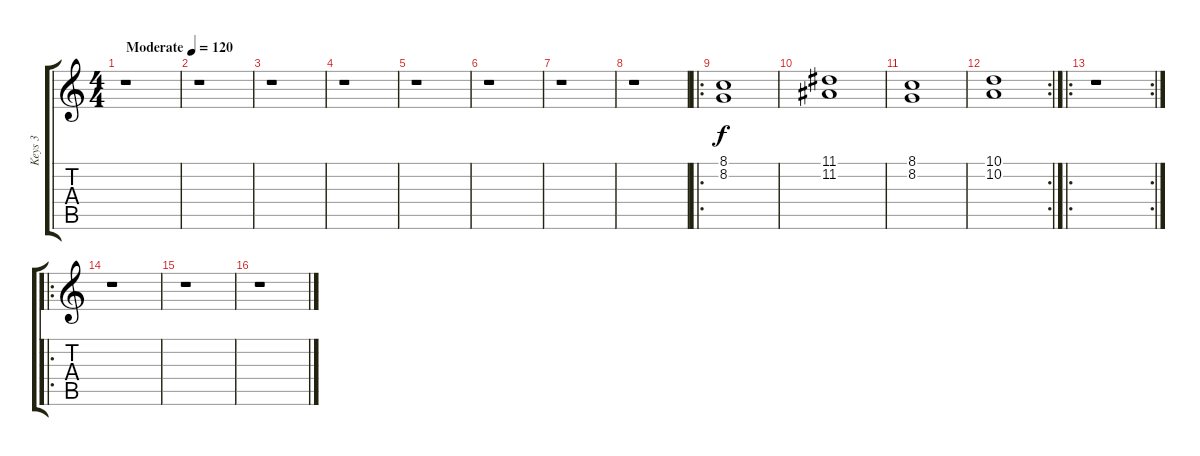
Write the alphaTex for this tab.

\track ("Keys 3" "Keys 3") {instrument pad2warm}
\staff {score tabs}
\tuning (E4 B3 G3 D3 A2 E2) {hide}
\ts (4 4)
\tempo (120 "Moderate")
\clef g2
\ks c
r.1{dy f instrument pad2warm} |
r.1 |
r.1 |
r.1 |
r.1 |
r.1 |
r.1 |
r.1 |
\ro
(8.1 8.2).1 |
(11.1 11.2).1 |
(8.1 8.2).1 |
\rc 2
(10.1 10.2).1 |
\ro
\rc 2
r.1 |
\ro
r.1 |
r.1 |
r.1
